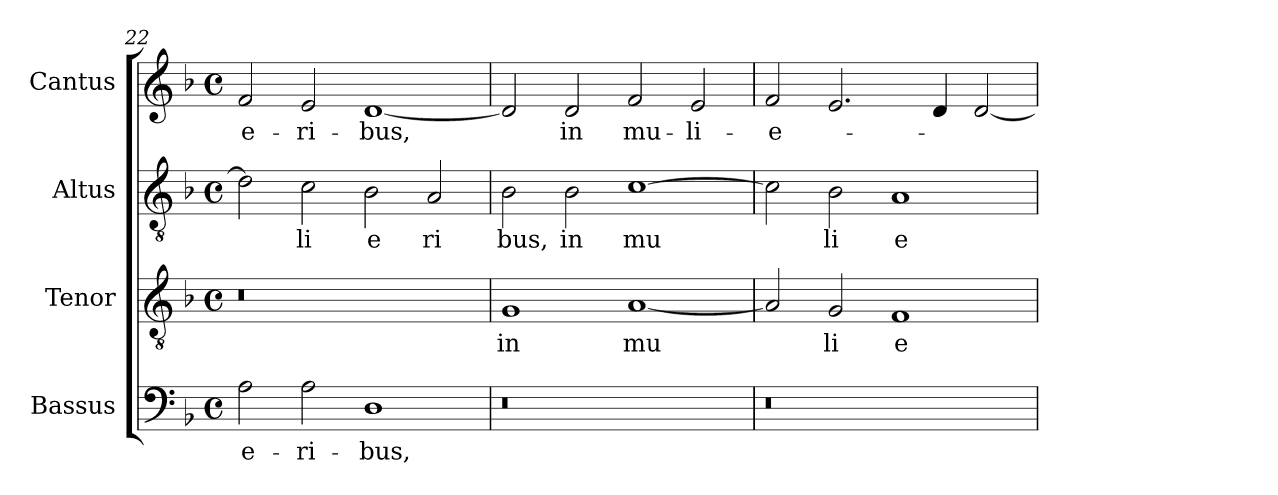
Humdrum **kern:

**kern	**text	**kern	**text	**kern	**text	**kern	**text
*part4	*part4	*part3	*part3	*part2	*part2	*part1	*part1
*staff4	*staff4	*staff3	*staff3	*staff2	*staff2	*staff1	*staff1
*I"Bassus	*	*I"Tenor	*	*I"Altus	*	*I"Cantus	*
*clefF4	*	*clefGv2	*	*clefGv2	*	*clefG2	*
*k[b-]	*	*k[b-]	*	*k[b-]	*	*k[b-]	*
*F:	*	*F:	*	*F:	*	*F:	*
*M4/4	*	*M4/4	*	*M4/4	*	*M4/4	*
*met(c)	*	*met(c)	*	*met(c)	*	*met(c)	*
=22	=22	=22	=22	=22	=22	=22	=22
!	!LO:LY:b:cj	!	!	!	!	!	!LO:LY:b:cj
2A\	-e-	0r	.	2d\]	.	2f/	-e-
!	!LO:LY:b:cj	!	!	!	!LO:LY:b:cj	!	!LO:LY:b:cj
2A\	-ri-	.	.	2c\	li	2e/	-ri-
!	!LO:LY:b:cj	!	!	!	!LO:LY:b:cj	!	!LO:LY:b
1D	-bus,	.	.	2B-\	e	[<1d	-bus,
!	!	!	!	!	!LO:LY:b:cj	!	!
.	.	.	.	2A/	ri	.	.
=23	=23	=23	=23	=23	=23	=23	=23
!	!	!	!LO:LY:b:cj	!	!LO:LY:b:cj	!	!
0r	.	1G	in	2B-\	bus,	2d/]	.
!	!	!	!	!	!LO:LY:b:cj	!	!LO:LY:b:cj
.	.	.	.	2B-\	in	2d/	in
!	!	!	!LO:LY:b:cj	!	!LO:LY:b:cj	!	!LO:LY:b:cj
.	.	[<1A	mu	[>1c	mu	2f/	mu-
!	!	!	!	!	!	!	!LO:LY:b:cj
.	.	.	.	.	.	2e/	-li-
=24	=24	=24	=24	=24	=24	=24	=24
!	!	!	!	!	!	!	!LO:LY:b:cj
0r	.	2A/]	.	2c\]	.	2f/	-e-
!	!	!	!LO:LY:b:cj	!	!LO:LY:b:cj	!	!
.	.	2G/	li	2B-\	li	2.e/	.
!	!	!	!LO:LY:b:cj	!	!LO:LY:b:cj	!	!
.	.	1F	e	1A	e	.	.
.	.	.	.	.	.	4d/	.
.	.	.	.	.	.	[>2d/	.
=	=	=	=	=	=	=	=
*-	*-	*-	*-	*-	*-	*-	*-
